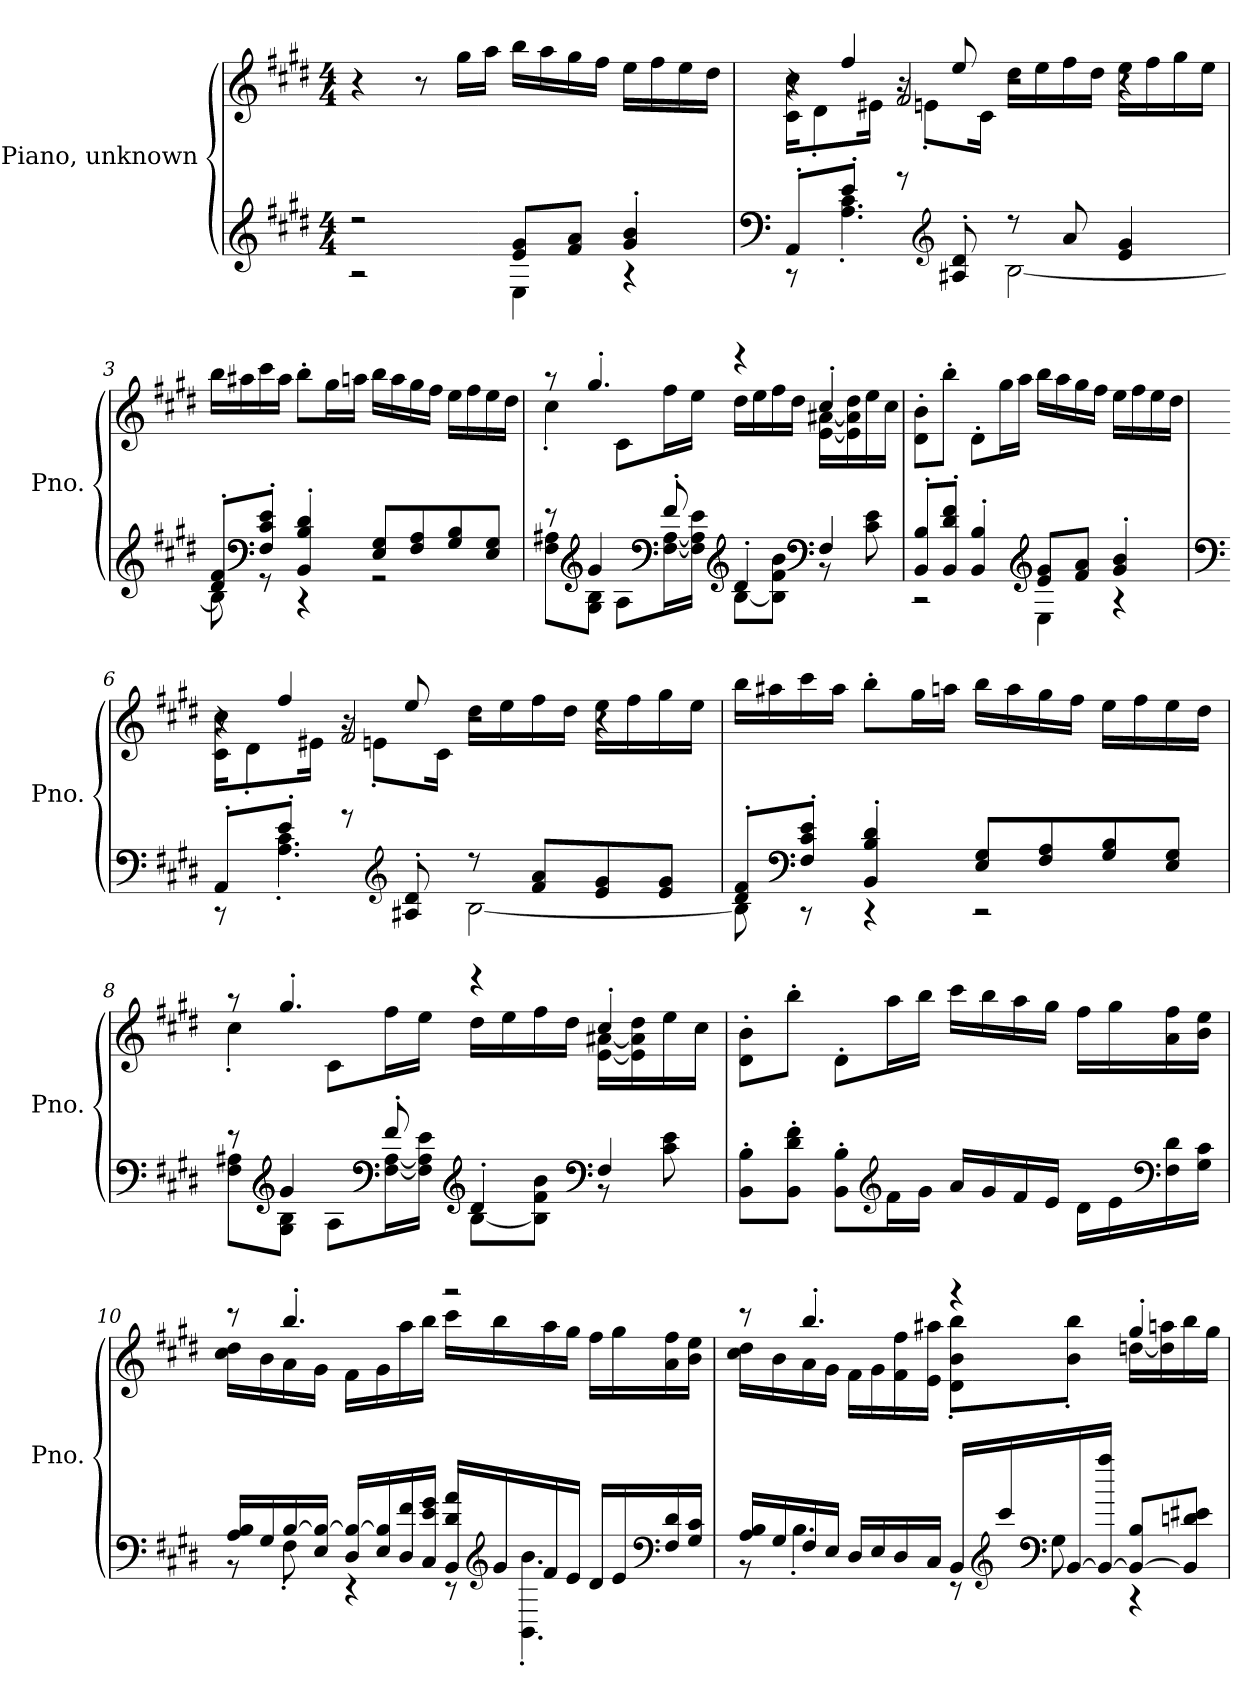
**kern	**kern
*part1	*part1
*staff2	*staff1
*I"Piano, unknown	*
*I'Pno.	*
*clefG2	*clefG2
*k[f#c#g#d#]	*k[f#c#g#d#]
*M4/4	*M4/4
*MM120	*MM120
=1	=1
*^	*
2r	2r	4r
.	.	8r
.	.	16gg#\LL
.	.	16aa\JJ
8e/ 8g#/L	4E\	16bb\LL
.	.	16aa\
8f#/ 8a/J	.	16gg#\
.	.	16ff#\JJ
4g#/' 4b/'	4r	16ee\LL
.	.	16ff#\
.	.	16ee\
.	.	16dd#\JJ
=2	=2	=2
*clefF4	*	*
*	*	*^
*	*	*	*^
8AA'/L	8r	8r	16c#\ 16cc#\KL	4r
.	.	.	8d#'\	.
8e'/J	4.A\' 4.c#\'	4ff#/	.	.
.	.	.	16e#X\Jk	.
8r	.	.	16r	2f#/
.	.	.	8en'\L	.
*clefG2	*	*	*	*
8A#X/' 8d#/'	.	8ee/	.	.
.	.	.	16c#\Jk	.
8r	[2B\	2r	16dd#\LL	.
.	.	.	16ee\	.
8a/	.	.	16ff#\	.
.	.	.	16dd#\JJ	.
4e/ 4g#/	.	.	16ee\LL	4r
.	.	.	16ff#\	.
.	.	.	16gg#\	.
.	.	.	16ee\JJ	.
*	*	*v	*v	*v
!!LO:LB:g=z
=3	=3	=3
8d#/' 8f#/'L	8B\]	16bb\LL
.	.	16aa#X\
*clefF4	*	*
8F#/' 8c#/' 8e/'J	8r	16ccc#\
.	.	16aa#\JJ
4BB/' 4B/' 4d#/'	4r	8bb'\L
.	.	16gg#\L
.	.	16aan\JJ
8E/ 8G#/L	2r	16bb\LL
.	.	16aa\
8F#/ 8A/	.	16gg#\
.	.	16ff#\JJ
8G#/ 8B/	.	16ee\LL
.	.	16ff#\
8E/ 8G#/J	.	16ee\
.	.	16dd#\JJ
=4	=4	=4
*	*	*^
8r	8F#\ 8A#X\L	8r	4cc#'\
*clefG2	*	*	*
4g#/	8G#\ 8B\J	4.gg#'/	.
.	8A#\L	.	8c#\L
*clefF4	*	*	*
8f#'/	[16F#\ [16A#\L	.	16ff#\L
.	16F#\] 16A#\] 16e\JJ	.	16ee\JJ
*clefG2	*	*	*
4d#'/	[8B\L	4r	16dd#\LL
.	.	.	16ee\
.	8B\] 8f#\ 8b\J	.	16ff#\
.	.	.	16dd#\JJ
*clefF4	*	*	*
4F#/	8r	4cc#'/	[16e\ [16a#X\LL
.	.	.	16e\] 16a#\] 16dd#\
.	8c#\ 8e\	.	16ee\
.	.	.	16cc#\JJ
*	*	*v	*v
!!LO:LB:g=z
=5	=5	=5
8BB/' 8B/'L	2r	8d#\' 8b\'L
8BB/' 8d#/' 8f#/'J	.	8bb'\J
4BB/' 4B/'	.	8d#'\L
.	.	16gg#\L
.	.	16aa\JJ
*clefG2	*	*
8e/ 8g#/L	4E\	16bb\LL
.	.	16aa\
8f#/ 8a/J	.	16gg#\
.	.	16ff#\JJ
4g#/' 4b/'	4r	16ee\LL
.	.	16ff#\
.	.	16ee\
.	.	16dd#\JJ
=6	=6	=6
*clefF4	*	*
*	*	*^
*	*	*	*^
8AA'/L	8r	8r	16c#\ 16cc#\KL	4r
.	.	.	8d#'\	.
8e'/J	4.A\' 4.c#\'	4ff#/	.	.
.	.	.	16e#X\Jk	.
8r	.	.	16r	2f#/
.	.	.	8en'\L	.
*clefG2	*	*	*	*
8A#X/' 8d#/'	.	8ee/	.	.
.	.	.	16c#\Jk	.
8r	[2B\	2r	16dd#\LL	.
.	.	.	16ee\	.
8f#/ 8a/L	.	.	16ff#\	.
.	.	.	16dd#\JJ	.
8e/ 8g#/	.	.	16ee\LL	4r
.	.	.	16ff#\	.
8e/ 8g#/J	.	.	16gg#\	.
.	.	.	16ee\JJ	.
*	*	*v	*v	*v
!!LO:LB:g=z
=7	=7	=7
8d#/' 8f#/'L	8B\]	16bb\LL
.	.	16aa#X\
*clefF4	*	*
8F#/' 8c#/' 8e/'J	8r	16ccc#\
.	.	16aa#\JJ
4BB/' 4B/' 4d#/'	4r	8bb'\L
.	.	16gg#\L
.	.	16aan\JJ
8E/ 8G#/L	2r	16bb\LL
.	.	16aa\
8F#/ 8A/	.	16gg#\
.	.	16ff#\JJ
8G#/ 8B/	.	16ee\LL
.	.	16ff#\
8E/ 8G#/J	.	16ee\
.	.	16dd#\JJ
=8	=8	=8
*	*	*^
8r	8F#\ 8A#X\L	8r	4cc#'\
*clefG2	*	*	*
4g#/	8G#\ 8B\J	4.gg#'/	.
.	8A#\L	.	8c#\L
*clefF4	*	*	*
8f#'/	[16F#\ [16A#\L	.	16ff#\L
.	16F#\] 16A#\] 16e\JJ	.	16ee\JJ
*clefG2	*	*	*
4d#'/	[8B\L	4r	16dd#\LL
.	.	.	16ee\
.	8B\] 8f#\ 8b\J	.	16ff#\
.	.	.	16dd#\JJ
*clefF4	*	*	*
4F#/	8r	4cc#'/	[16e\ [16a#X\LL
.	.	.	16e\] 16a#\] 16dd#\
.	8c#\ 8e\	.	16ee\
.	.	.	16cc#\JJ
*v	*v	*	*
*	*v	*v
!!LO:LB:g=z
=9	=9
8BB\' 8B\'L	8d#\' 8b\'L
8BB\' 8d#\' 8f#\'J	8bb'\J
8BB\' 8B\'L	8d#'\L
*clefG2	*
16f#\L	16aa\L
16g#\JJ	16bb\JJ
16a/LL	16ccc#\LL
16g#/	16bb\
16f#/	16aa\
16e/JJ	16gg#\JJ
16d#\LL	16ff#\LL
16e\	16gg#\
*clefF4	*
16F#\ 16d#\	16a\ 16ff#\
16G#\ 16c#\JJ	16b\ 16ee\JJ
=10	=10
*^	*^
16A/ 16B/LL	8r	8r	16cc#\ 16dd#\LL
16G#/	.	.	16b\
[16B/	8F#'\	4.bb'/	16a\
16E/ 16B/_JJ	.	.	16g#\JJ
16D#/ 16B/_LL	4r	.	16f#\LL
16E/ 16B/]	.	.	16g#\
16D#/ 16f#/	.	.	16aa\
16C#/ 16e/ 16g#/JJ	.	.	16bb\JJ
16BB/ 16d#/ 16a/LL	8r	2r	16ccc#\LL
*clefG2	*	*	*
16g#/	.	.	16bb\
16f#/	4.BB\' 4.b\'	.	16aa\
16e/JJ	.	.	16gg#\JJ
16d#/LL	.	.	16ff#\LL
16e/	.	.	16gg#\
*clefF4	*	*	*
16F#/ 16d#/	.	.	16a\ 16ff#\
16G#/ 16c#/JJ	.	.	16b\ 16ee\JJ
!!LO:LB:g=z	!!
=11	=11	=11	=11
16A/ 16B/LL	8r	8r	16cc#\ 16dd#\LL
16G#/	.	.	16b\
16F#/	4.B'\	4.bb'/	16a\
16E/JJ	.	.	16g#\JJ
16D#/LL	.	.	16f#\LL
16E/	.	.	16g#\
16D#/	.	.	16f#\ 16ff#\
16C#/JJ	.	.	16e\ 16aa#X\JJ
16BB/LL	8r	4r	8d#\' 8b\' 8bb\'L
*clefG2	*	*	*
16ccc#/	.	.	.
*clefF4	*	*	*
[16BB/	8G#\	.	8b\' 8bb\'J
16BB/_ 16aa/JJ	.	.	.
8BB/_ 8B/L	4r	4gg#'/	[16ddn\LL
.	.	.	16dd\] 16aan\
8BB/] 8dn/ 8e#X/J	.	.	16bb\
.	.	.	16gg#\JJ
*v	*v	*	*
*	*v	*v
=	=
*-	*-
